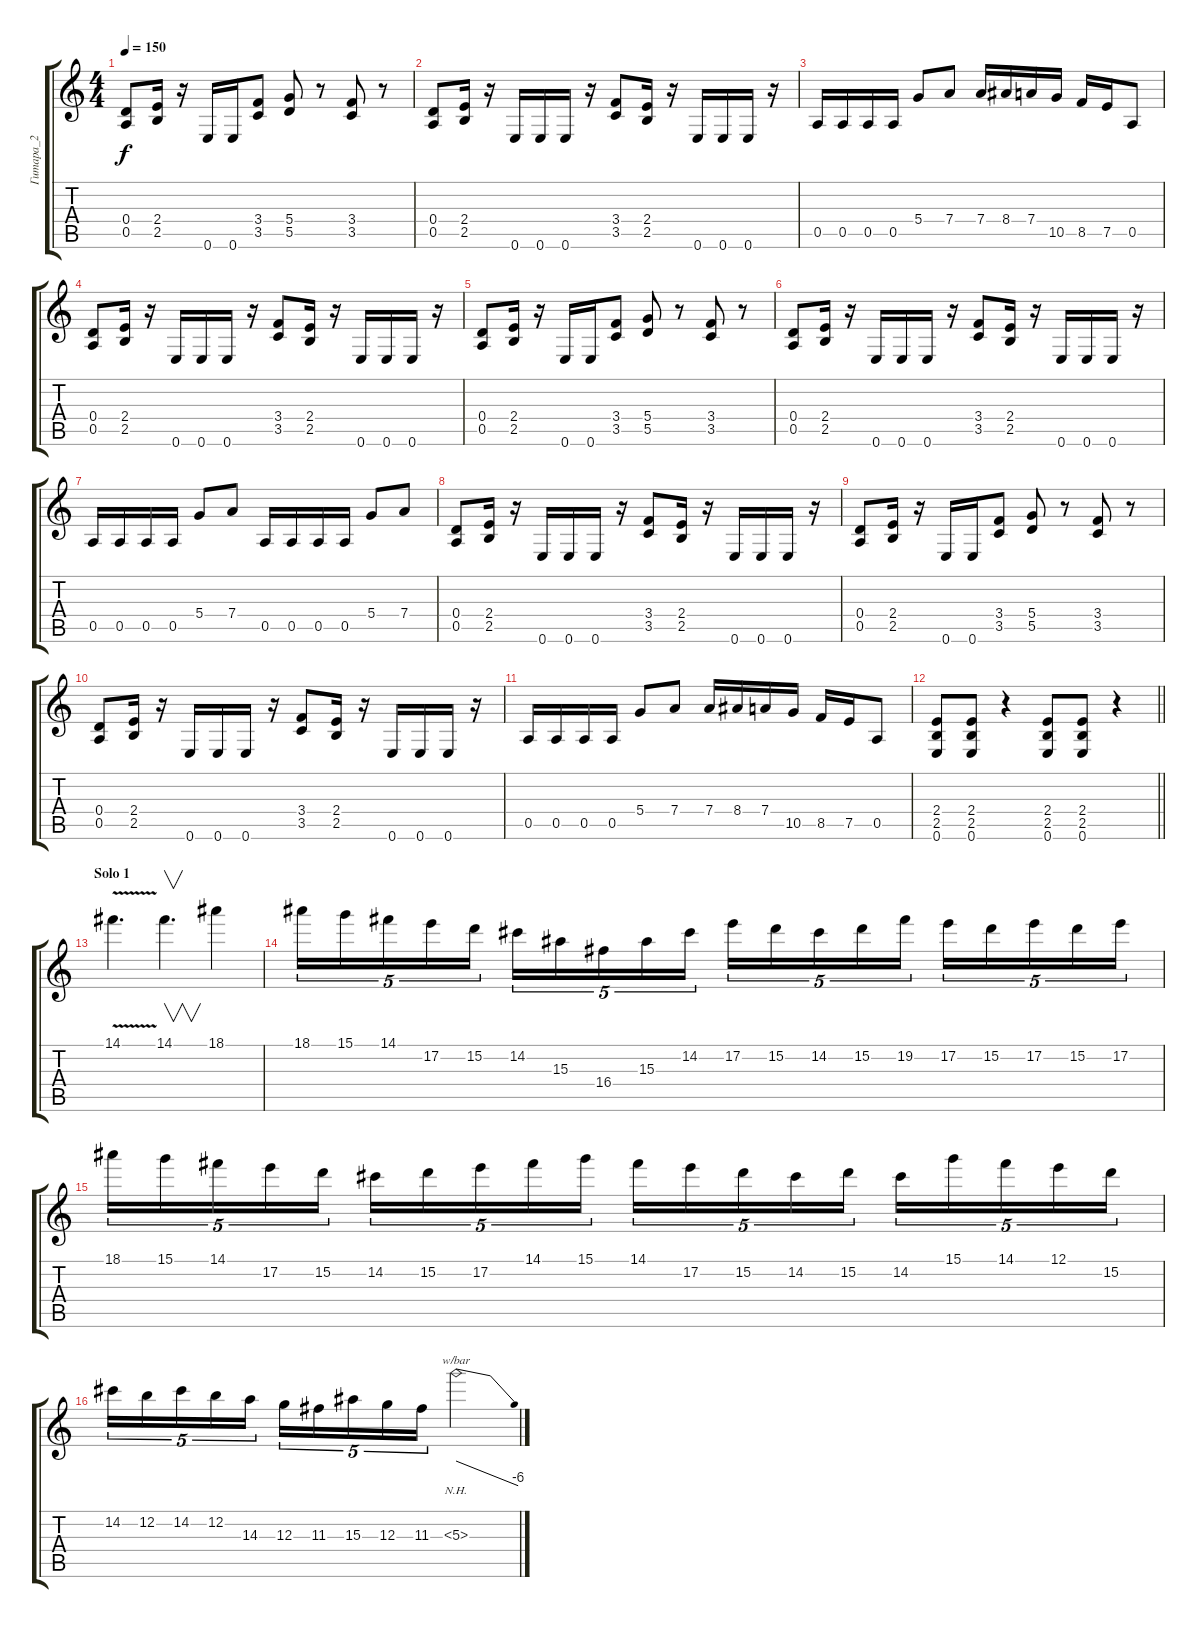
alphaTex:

\track ("Гитара_2" "Гитара_2") {instrument acousticguitarnylon}
\staff {score tabs}
\tuning (E4 B3 G3 D3 A2 E2) {hide}
\ts (4 4)
\tempo 150
\clef g2
\ks c
(0.4 0.5).8{dy f} (2.4 2.5).16 r.16 0.6.16 0.6.16 (3.4 3.5).8 (5.4 5.5).8 r.8 (3.4 3.5).8 r.8 |
(0.4 0.5).8 (2.4 2.5).16 r.16 0.6.16 0.6.16 0.6.16 r.16 (3.4 3.5).8 (2.4 2.5).16 r.16 0.6.16 0.6.16 0.6.16 r.16 |
0.5.16 0.5.16 0.5.16 0.5.16 5.4.8 7.4.8 7.4.16 8.4.16 7.4.16 10.5.16 8.5.16 7.5.16 0.5.8 |
(0.4 0.5).8 (2.4 2.5).16 r.16 0.6.16 0.6.16 0.6.16 r.16 (3.4 3.5).8 (2.4 2.5).16 r.16 0.6.16 0.6.16 0.6.16 r.16 |
(0.4 0.5).8 (2.4 2.5).16 r.16 0.6.16 0.6.16 (3.4 3.5).8 (5.4 5.5).8 r.8 (3.4 3.5).8 r.8 |
(0.4 0.5).8 (2.4 2.5).16 r.16 0.6.16 0.6.16 0.6.16 r.16 (3.4 3.5).8 (2.4 2.5).16 r.16 0.6.16 0.6.16 0.6.16 r.16 |
0.5.16 0.5.16 0.5.16 0.5.16 5.4.8 7.4.8 0.5.16 0.5.16 0.5.16 0.5.16 5.4.8 7.4.8 |
(0.4 0.5).8 (2.4 2.5).16 r.16 0.6.16 0.6.16 0.6.16 r.16 (3.4 3.5).8 (2.4 2.5).16 r.16 0.6.16 0.6.16 0.6.16 r.16 |
(0.4 0.5).8 (2.4 2.5).16 r.16 0.6.16 0.6.16 (3.4 3.5).8 (5.4 5.5).8 r.8 (3.4 3.5).8 r.8 |
(0.4 0.5).8 (2.4 2.5).16 r.16 0.6.16 0.6.16 0.6.16 r.16 (3.4 3.5).8 (2.4 2.5).16 r.16 0.6.16 0.6.16 0.6.16 r.16 |
0.5.16 0.5.16 0.5.16 0.5.16 5.4.8 7.4.8 7.4.16 8.4.16 7.4.16 10.5.16 8.5.16 7.5.16 0.5.8 |
\barLineRight lightlight
(2.4 2.5 0.6).8 (2.4 2.5 0.6).8 r.4 (2.4 2.5 0.6).8 (2.4 2.5 0.6).8 r.4 |
\section ("" "Solo 1")
14.1{v}.4{d} 14.1.4{v d} 18.1.4 |
18.1.16{tu (5 4)} 15.1.16{tu (5 4)} 14.1.16{tu (5 4)} 17.2.16{tu (5 4)} 15.2.16{tu (5 4)} 14.2.16{tu (5 4)} 15.3.16{tu (5 4)} 16.4.16{tu (5 4)} 15.3.16{tu (5 4)} 14.2.16{tu (5 4)} 17.2.16{tu (5 4)} 15.2.16{tu (5 4)} 14.2.16{tu (5 4)} 15.2.16{tu (5 4)} 19.2.16{tu (5 4)} 17.2.16{tu (5 4)} 15.2.16{tu (5 4)} 17.2.16{tu (5 4)} 15.2.16{tu (5 4)} 17.2.16{tu (5 4)} |
18.1.16{tu (5 4)} 15.1.16{tu (5 4)} 14.1.16{tu (5 4)} 17.2.16{tu (5 4)} 15.2.16{tu (5 4)} 14.2.16{tu (5 4)} 15.2.16{tu (5 4)} 17.2.16{tu (5 4)} 14.1.16{tu (5 4)} 15.1.16{tu (5 4)} 14.1.16{tu (5 4)} 17.2.16{tu (5 4)} 15.2.16{tu (5 4)} 14.2.16{tu (5 4)} 15.2.16{tu (5 4)} 14.2.16{tu (5 4)} 15.1.16{tu (5 4)} 14.1.16{tu (5 4)} 12.1.16{tu (5 4)} 15.2.16{tu (5 4)} |
14.2.16{tu (5 4)} 12.2.16{tu (5 4)} 14.2.16{tu (5 4)} 12.2.16{tu (5 4)} 14.3.16{tu (5 4)} 12.3.16{tu (5 4)} 11.3.16{tu (5 4)} 15.3.16{tu (5 4)} 12.3.16{tu (5 4)} 11.3.16{tu (5 4)} 5.3{nh}.2{tbe (dive default 0 0 60 -24)}
